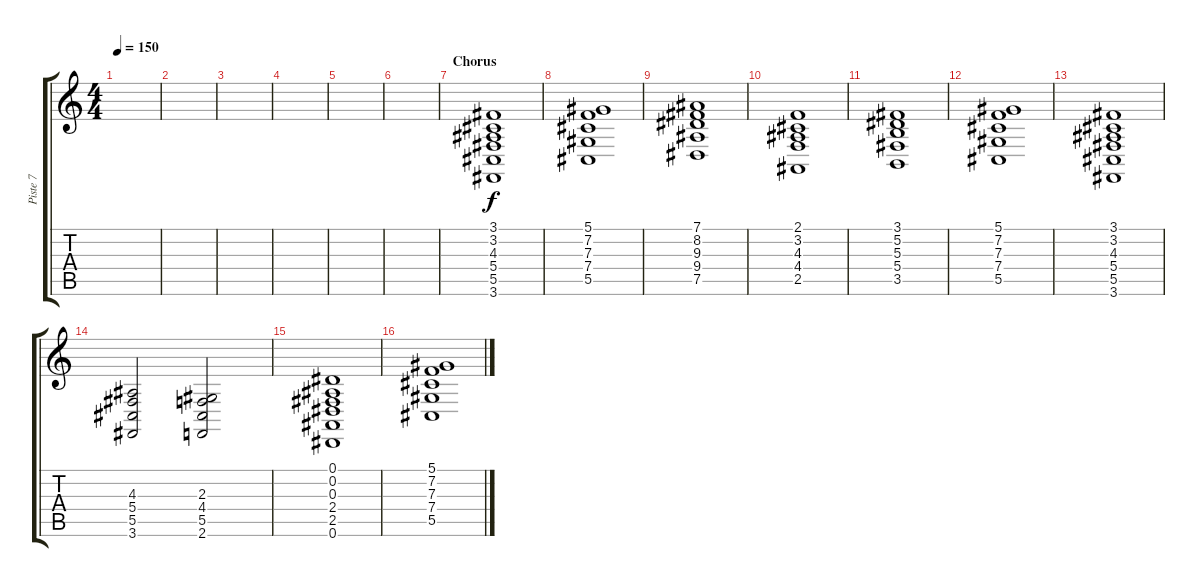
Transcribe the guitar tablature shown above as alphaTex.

\track ("Piste 7" "Piste 7") {instrument brasssection}
\staff {score tabs}
\tuning (Eb4 Bb3 Gb3 Db3 Ab2 Eb2) {hide}
\ts (4 4)
\tempo 150
\clef g2
\ks c
|
|
|
|
|
|
\section ("" "Chorus")
(3.1 3.2 4.3 5.4 5.5 3.6).1 |
(5.1 7.2 7.3 7.4 5.5).1 |
(7.1 8.2 9.3 9.4 7.5).1 |
(2.1 3.2 4.3 4.4 2.5).1 |
(3.1 5.2 5.3 5.4 3.5).1 |
(5.1 7.2 7.3 7.4 5.5).1 |
(3.1 3.2 4.3 5.4 5.5 3.6).1 |
(4.3 5.4 5.5 3.6).2 (2.3 4.4 5.5 2.6).2 |
(0.1 0.2 0.3 2.4 2.5 0.6).1 |
(5.1 7.2 7.3 7.4 5.5).1
